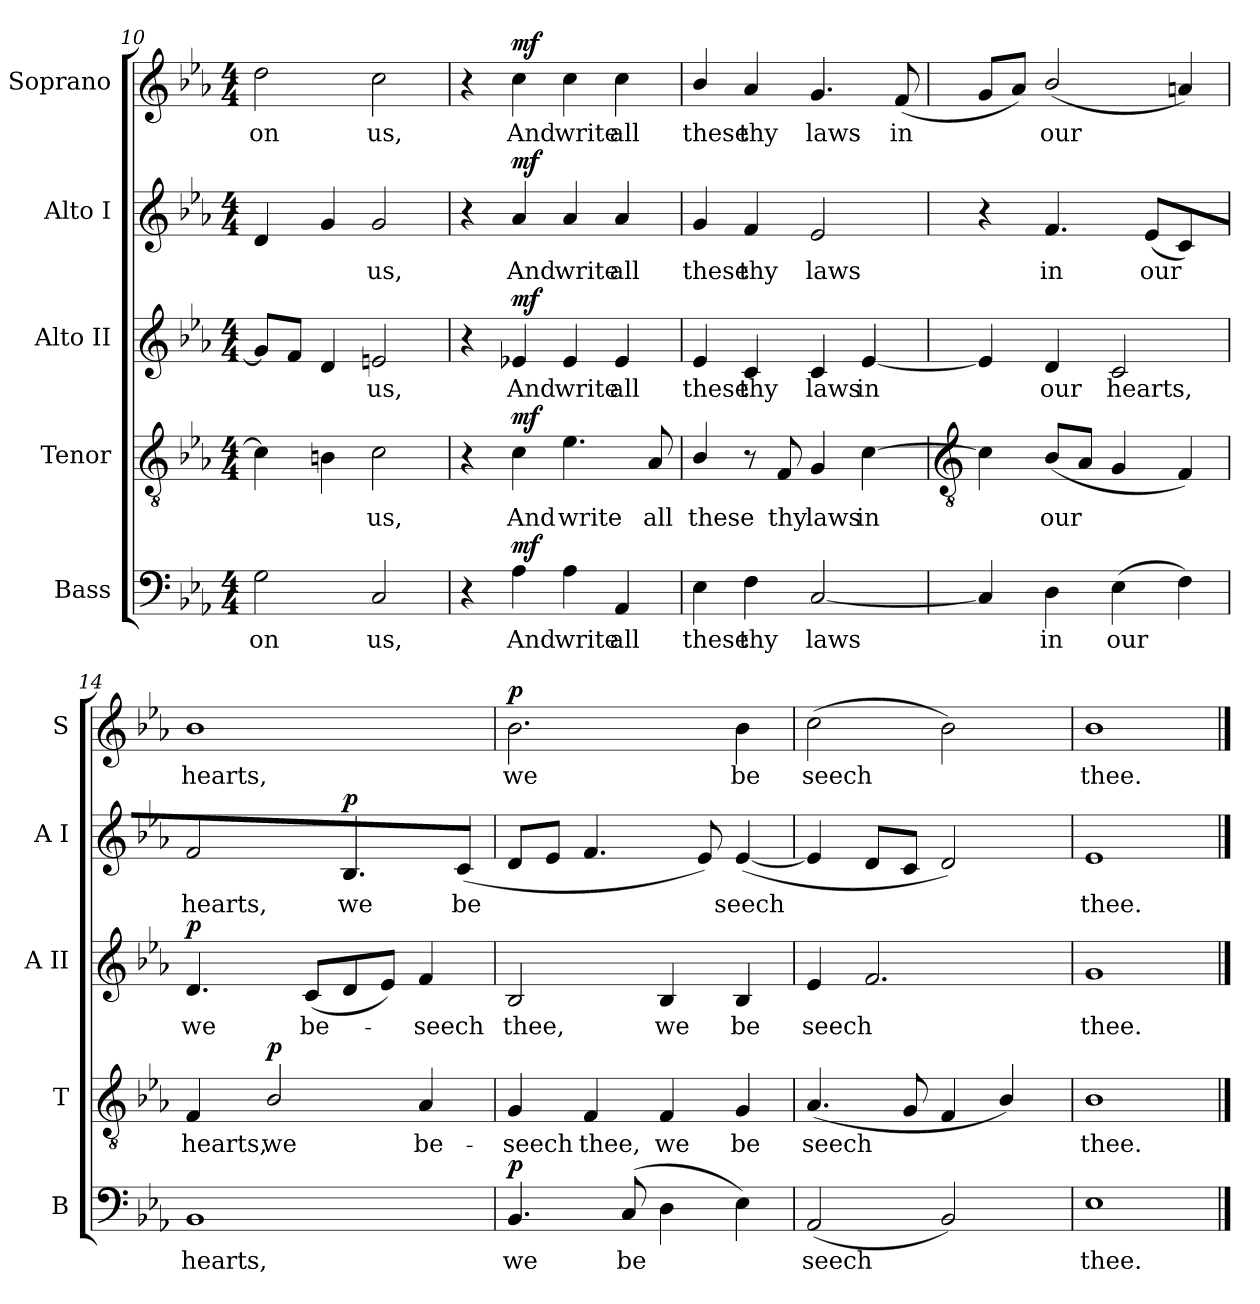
**kern	**text	**dynam	**kern	**text	**dynam	**kern	**text	**dynam	**kern	**text	**dynam	**kern	**text	**dynam
*part5	*part5	*part5	*part4	*part4	*part4	*part3	*part3	*part3	*part2	*part2	*part2	*part1	*part1	*part1
*staff5	*staff5	*staff5	*staff4	*staff4	*staff4	*staff3	*staff3	*staff3	*staff2	*staff2	*staff2	*staff1	*staff1	*staff1
*I"Bass	*	*	*I"Tenor	*	*	*I"Alto II	*	*	*I"Alto I	*	*	*I"Soprano	*	*
*I'B	*	*	*I'T	*	*	*I'A II	*	*	*I'A I	*	*	*I'S	*	*
*clefF4	*	*	*clefGv2	*	*	*clefG2	*	*	*clefG2	*	*	*clefG2	*	*
*k[b-e-a-]	*	*	*k[b-e-a-]	*	*	*k[b-e-a-]	*	*	*k[b-e-a-]	*	*	*k[b-e-a-]	*	*
*E-:	*	*	*E-:	*	*	*E-:	*	*	*E-:	*	*	*E-:	*	*
*M4/4	*	*	*M4/4	*	*	*M4/4	*	*	*M4/4	*	*	*M4/4	*	*
=10	=10	=10	=10	=10	=10	=10	=10	=10	=10	=10	=10	=10	=10	=10
!	!LO:LY:b	!	!	!	!	!	!	!	!	!	!	!	!LO:LY:b	!
2G	-on	.	4c]	.	.	8gL]	.	.	4d	.	.	2dd	-on	.
.	.	.	.	.	.	8fJ	.	.	.	.	.	.	.	.
.	.	.	4Bn	.	.	4d	.	.	4g	.	.	.	.	.
!	!LO:LY:b	!	!	!LO:LY:b	!	!	!LO:LY:b	!	!	!LO:LY:b	!	!	!LO:LY:b	!
2C	us,	.	2c	us,	.	2en	us,	.	2g	us,	.	2cc	us,	.
=11	=11	=11	=11	=11	=11	=11	=11	=11	=11	=11	=11	=11	=11	=11
4r	.	.	4r	.	.	4r	.	.	4r	.	.	4r	.	.
!	!LO:LY:b	!LO:DY:b	!	!LO:LY:b	!LO:DY:b	!	!LO:LY:b	!LO:DY:b	!	!LO:LY:b	!LO:DY:b	!	!LO:LY:b	!LO:DY:b
4A-	And	mf	4c	And	mf	4e-X	And	mf	4a-	And	mf	4cc	And	mf
!	!LO:LY:b	!	!	!LO:LY:b	!	!	!LO:LY:b	!	!	!LO:LY:b	!	!	!LO:LY:b	!
4A-	write	.	4.e-	write	.	4e-	write	.	4a-	write	.	4cc	write	.
!	!LO:LY:b	!	!	!	!	!	!LO:LY:b	!	!	!LO:LY:b	!	!	!LO:LY:b	!
4AA-	all	.	.	.	.	4e-	all	.	4a-	all	.	4cc	all	.
!	!	!	!	!LO:LY:b	!	!	!	!	!	!	!	!	!	!
.	.	.	8A-	all	.	.	.	.	.	.	.	.	.	.
=12	=12	=12	=12	=12	=12	=12	=12	=12	=12	=12	=12	=12	=12	=12
!	!LO:LY:b	!	!	!LO:LY:b	!	!	!LO:LY:b	!	!	!LO:LY:b	!	!	!LO:LY:b	!
4E-	these	.	4B-/	these	.	4e-	these	.	4g	these	.	4b-/	these	.
!	!LO:LY:b	!	!	!	!	!	!LO:LY:b	!	!	!LO:LY:b	!	!	!LO:LY:b	!
4F	thy	.	8r	.	.	4c	thy	.	4f	thy	.	4a-	thy	.
!	!	!	!	!LO:LY:b	!	!	!	!	!	!	!	!	!	!
.	.	.	8F	thy	.	.	.	.	.	.	.	.	.	.
!	!LO:LY:b	!	!	!LO:LY:b	!	!	!LO:LY:b	!	!	!LO:LY:b	!	!	!LO:LY:b	!
[2C	laws	.	4G	laws	.	4c	laws	.	2e-	laws	.	4.g	laws	.
!	!	!	!	!LO:LY:b	!	!	!LO:LY:b	!	!	!	!	!	!	!
.	.	.	[4c	in	.	[4e-	in	.	.	.	.	.	.	.
!	!	!	!	!	!	!	!	!	!	!	!	!	!LO:LY:b	!
.	.	.	.	.	.	.	.	.	.	.	.	(<8f	in	.
!!LO:LB:g=z
=13	=13	=13	=13	=13	=13	=13	=13	=13	=13	=13	=13	=13	=13	=13
*	*	*	*clefGv2	*	*	*	*	*	*	*	*	*	*	*
4C]	.	.	4c]	.	.	4e-]	.	.	4r	.	.	8gL	.	.
.	.	.	.	.	.	.	.	.	.	.	.	8a-J)	.	.
!	!LO:LY:b	!	!	!LO:LY:b	!	!	!LO:LY:b	!	!	!LO:LY:b	!	!	!LO:LY:b	!
4D	in	.	(<8B-L	our	.	4d	our	.	4.f	in	.	(<2b-/	our	.
.	.	.	8A-J	.	.	.	.	.	.	.	.	.	.	.
!	!LO:LY:b	!	!	!	!	!	!LO:LY:b	!	!	!	!	!	!	!
(>4E-	our	.	4G	.	.	2c	hearts,	.	.	.	.	.	.	.
!	!	!	!	!	!	!	!	!	!	!LO:LY:b	!	!	!	!
.	.	.	.	.	.	.	.	.	(<8e-L	our	.	.	.	.
4F)	.	.	4F)	.	.	.	.	.	4c)	.	.	4an)	.	.
=14	=14	=14	=14	=14	=14	=14	=14	=14	=14	=14	=14	=14	=14	=14
!	!LO:LY:b	!	!	!LO:LY:b	!	!	!LO:LY:b	!LO:DY:b	!	!LO:LY:b	!	!	!LO:LY:b	!
1BB-	hearts,	.	4F	hearts,	.	4.d	we	p	2f	hearts,	.	1b-	hearts,	.
!	!	!	!	!LO:LY:b	!LO:DY:b	!	!	!	!	!	!	!	!	!
.	.	.	2B-/	we	p	.	.	.	.	.	.	.	.	.
!	!	!	!	!	!	!	!LO:LY:b	!	!	!	!	!	!	!
.	.	.	.	.	.	(<8cL	be-	.	.	.	.	.	.	.
!	!	!	!	!	!	!	!	!	!	!LO:LY:b	!LO:DY:b	!	!	!
.	.	.	.	.	.	8d	.	.	4.B-	we	p	.	.	.
.	.	.	.	.	.	8e-J)	.	.	.	.	.	.	.	.
!	!	!	!	!LO:LY:b	!	!	!LO:LY:b	!	!	!	!	!	!	!
.	.	.	4A-	be-	.	4f	seech	.	.	.	.	.	.	.
!	!	!	!	!	!	!	!	!	!	!LO:LY:b	!	!	!	!
.	.	.	.	.	.	.	.	.	(<8cJ	be	.	.	.	.
=15	=15	=15	=15	=15	=15	=15	=15	=15	=15	=15	=15	=15	=15	=15
!	!LO:LY:b	!LO:DY:b	!	!LO:LY:b	!	!	!LO:LY:b	!	!	!	!	!	!LO:LY:b	!LO:DY:b
4.BB-	we	p	4G	-seech	.	2B-	thee,	.	8dL	.	.	2.b-	we	p
.	.	.	.	.	.	.	.	.	8e-J	.	.	.	.	.
!	!	!	!	!LO:LY:b	!	!	!	!	!	!	!	!	!	!
.	.	.	4F	thee,	.	.	.	.	4.f	.	.	.	.	.
!	!LO:LY:b	!	!	!	!	!	!	!	!	!	!	!	!	!
(>8CL	be	.	.	.	.	.	.	.	.	.	.	.	.	.
!	!	!	!	!LO:LY:b	!	!	!LO:LY:b	!	!	!	!	!	!	!
4D	.	.	4F	we	.	4B-	we	.	.	.	.	.	.	.
.	.	.	.	.	.	.	.	.	8e-)	.	.	.	.	.
!	!	!	!	!LO:LY:b	!	!	!LO:LY:b	!	!	!LO:LY:b	!	!	!LO:LY:b	!
4E-)	.	.	4G	be	.	4B-	be	.	(<[4e-	seech	.	4b-	be	.
=16	=16	=16	=16	=16	=16	=16	=16	=16	=16	=16	=16	=16	=16	=16
!	!LO:LY:b	!	!	!LO:LY:b	!	!	!LO:LY:b	!	!	!	!	!	!LO:LY:b	!
(<2AA-	seech	.	(<4.A-	seech	.	4e-	seech	.	4e-]	.	.	(>2cc	seech	.
.	.	.	.	.	.	2.f	.	.	8dL	.	.	.	.	.
.	.	.	8G	.	.	.	.	.	8cJ	.	.	.	.	.
2BB-)	.	.	4F	.	.	.	.	.	2d)	.	.	2b-)	.	.
.	.	.	4B-/)	.	.	.	.	.	.	.	.	.	.	.
=17	=17	=17	=17	=17	=17	=17	=17	=17	=17	=17	=17	=17	=17	=17
!	!LO:LY:b	!	!	!LO:LY:b	!	!	!LO:LY:b	!	!	!LO:LY:b	!	!	!LO:LY:b	!
1E-	thee.	.	1B-	thee.	.	1g	thee.	.	1e-	thee.	.	1b-	thee.	.
==	==	==	==	==	==	==	==	==	==	==	==	==	==	==
*-	*-	*-	*-	*-	*-	*-	*-	*-	*-	*-	*-	*-	*-	*-
